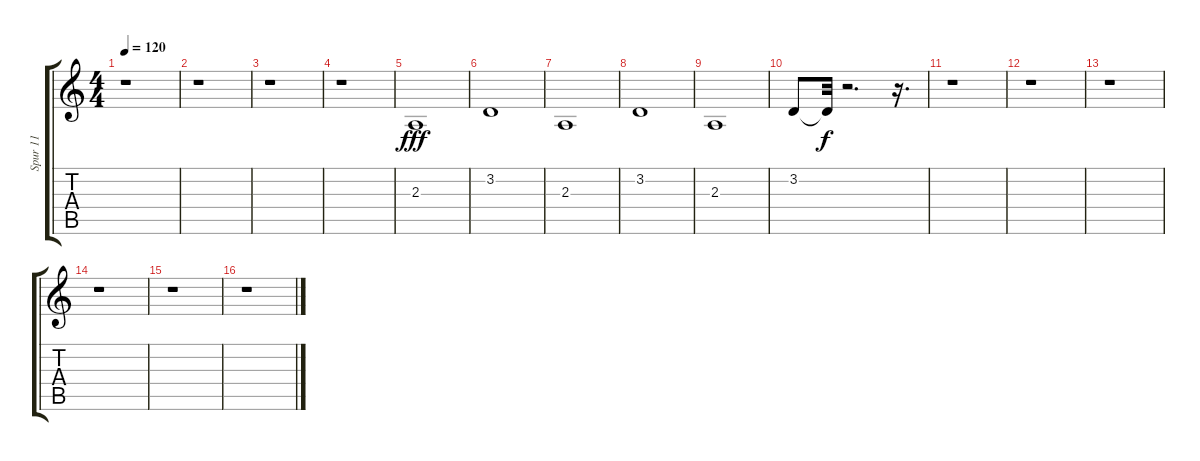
\track ("Spur 11" "Spur 11") {instrument synthstrings2}
\staff {score tabs}
\tuning (E4 B3 G3 D3 A2 E2) {hide}
\ts (4 4)
\tempo 120
\clef g2
\ks c
r.1{dy f} |
r.1 |
r.1 |
r.1 |
2.3.1{dy fff} |
3.2.1 |
2.3.1 |
3.2.1 |
2.3.1 |
3.2.8 3.2{t}.32{dy f} r.2{d} r.16{d} |
r.1 |
r.1 |
r.1 |
r.1 |
r.1 |
r.1
